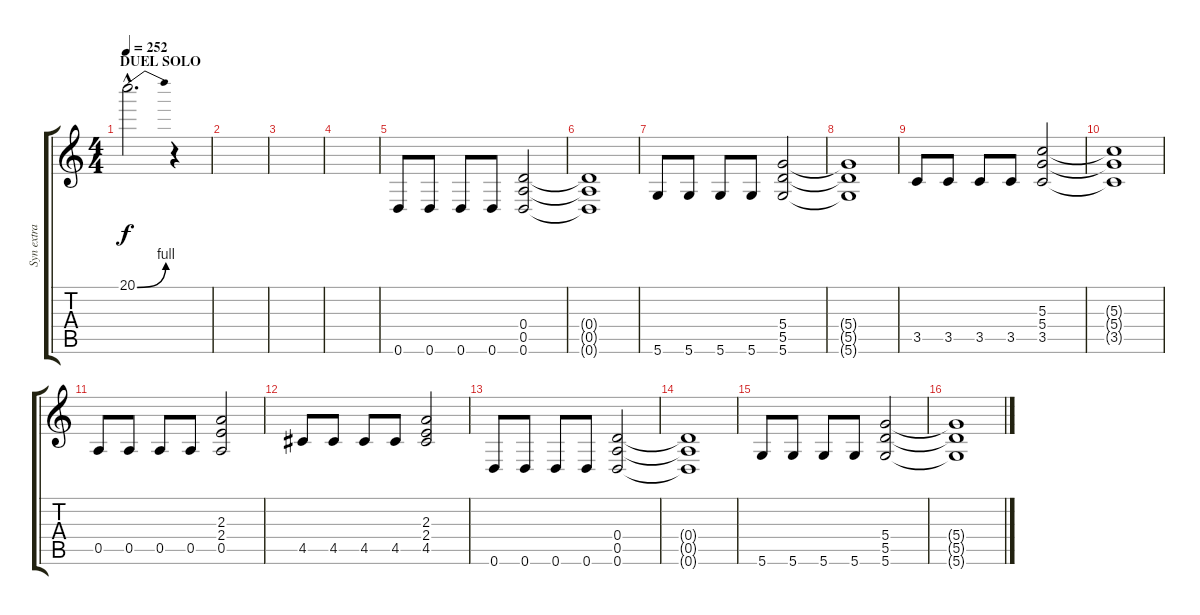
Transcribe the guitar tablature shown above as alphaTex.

\track ("Syn extra" "Syn extra") {instrument distortionguitar}
\staff {score tabs}
\tuning (E4 B3 G3 D3 A2 D2) {hide}
\ts (4 4)
\section ("" "DUEL SOLO")
\tempo 252
\clef g2
\ks c
20.1{be (bend 0 0 60 4) hac}.2{d dy f} r.4 |
|
|
|
0.6.8 0.6.8 0.6.8 0.6.8 (0.4 0.5 0.6).2 |
(0.4{t} 0.5{t} 0.6{t}).1 |
5.6.8 5.6.8 5.6.8 5.6.8 (5.4 5.5 5.6).2 |
(5.4{t} 5.5{t} 5.6{t}).1 |
3.5.8 3.5.8 3.5.8 3.5.8 (5.3 5.4 3.5).2 |
(5.3{t} 5.4{t} 3.5{t}).1 |
0.5.8 0.5.8 0.5.8 0.5.8 (2.3 2.4 0.5).2 |
4.5.8 4.5.8 4.5.8 4.5.8 (2.3 2.4 4.5).2 |
0.6.8 0.6.8 0.6.8 0.6.8 (0.4 0.5 0.6).2 |
(0.4{t} 0.5{t} 0.6{t}).1 |
5.6.8 5.6.8 5.6.8 5.6.8 (5.4 5.5 5.6).2 |
(5.4{t} 5.5{t} 5.6{t}).1
